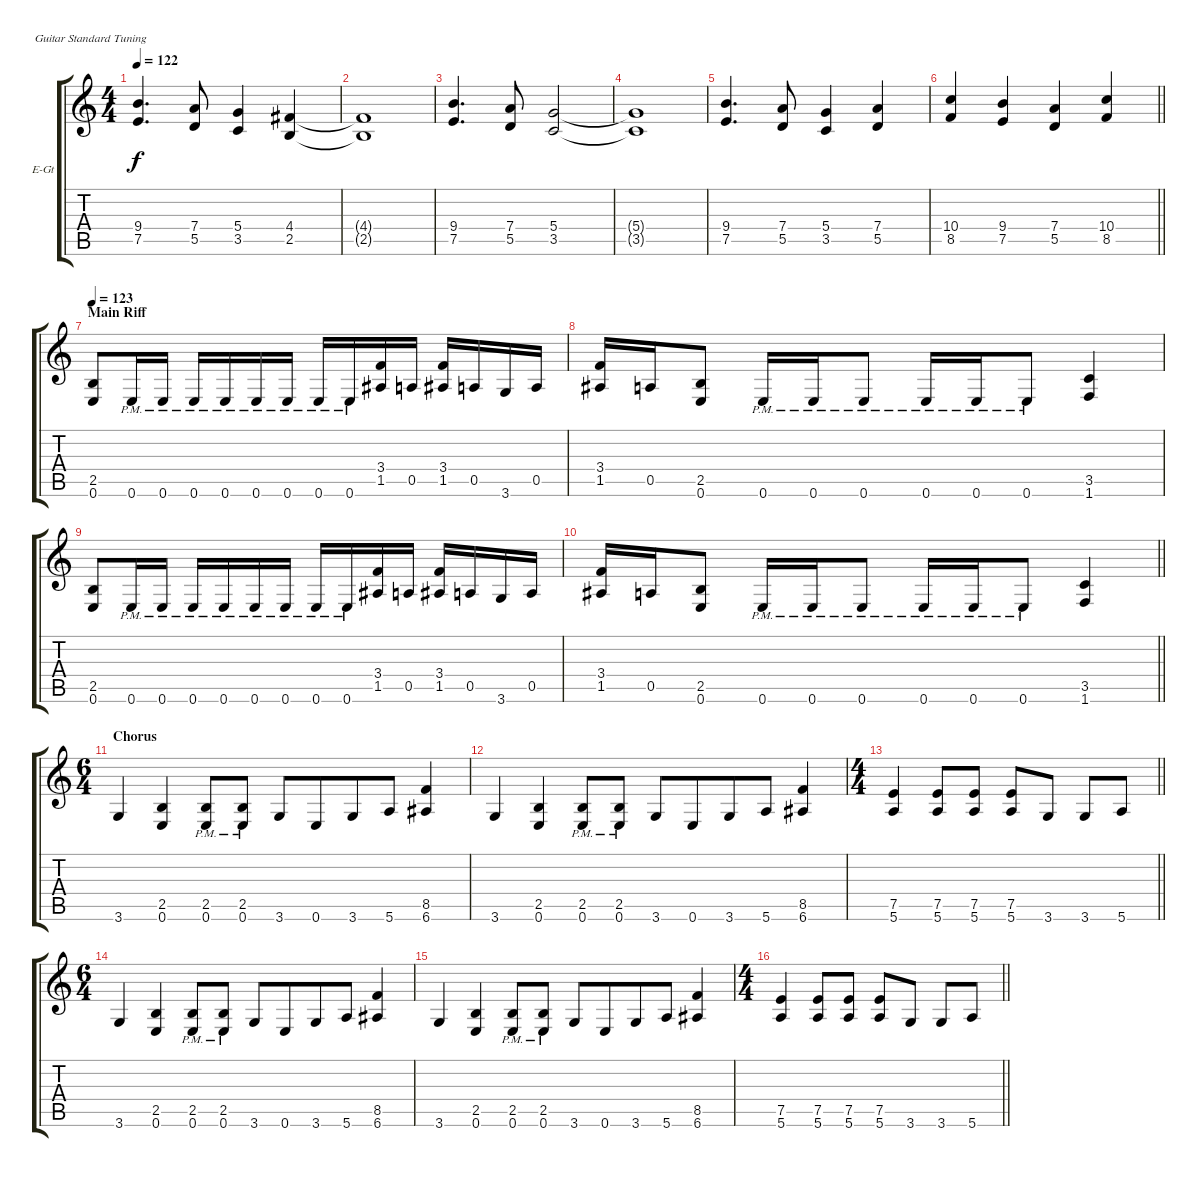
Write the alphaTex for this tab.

\bracketExtendMode groupsimilarinstruments
\firstSystemTrackNameOrientation horizontal
\otherSystemsTrackNameOrientation horizontal
\track ("James Hetfield" "E-Gt") {instrument distortionguitar}
\staff {score tabs}
\tuning (E4 B3 G3 D3 A2 E2)
\ts (4 4)
\tempo 122
\clef g2
\ks c
(9.4 7.5).4{d dy f} (7.4 5.5).8 (5.4 3.5).4 (4.4 2.5).4 |
(4.4{t} 2.5{t}).1 |
(9.4 7.5).4{d} (7.4 5.5).8 (5.4 3.5).2 |
(5.4{t} 3.5{t}).1 |
(9.4 7.5).4{d} (7.4 5.5).8 (5.4 3.5).4 (7.4 5.5).4 |
\barLineRight lightlight
(10.4 8.5).4 (9.4 7.5).4 (7.4 5.5).4 (10.4 8.5).4 |
\section ("" "Main Riff")
\tempo 123
(2.5 0.6).8 0.6{pm}.16 0.6{pm}.16 0.6{pm}.16 0.6{pm}.16 0.6{pm}.16 0.6{pm}.16 0.6{pm}.16 0.6{pm}.16 (3.4 1.5).16 0.5.16 (3.4 1.5).16 0.5.16 3.6.16 0.5.16 |
(3.4 1.5).16 0.5.16 (2.5 0.6).8 0.6{pm}.16 0.6{pm}.16 0.6{pm}.8 0.6{pm}.16 0.6{pm}.16 0.6{pm}.8 (3.5 1.6).4 |
(2.5 0.6).8 0.6{pm}.16 0.6{pm}.16 0.6{pm}.16 0.6{pm}.16 0.6{pm}.16 0.6{pm}.16 0.6{pm}.16 0.6{pm}.16 (3.4 1.5).16 0.5.16 (3.4 1.5).16 0.5.16 3.6.16 0.5.16 |
\barLineRight lightlight
(3.4 1.5).16 0.5.16 (2.5 0.6).8 0.6{pm}.16 0.6{pm}.16 0.6{pm}.8 0.6{pm}.16 0.6{pm}.16 0.6{pm}.8 (3.5 1.6).4 |
\ts (6 4)
\beaming (8 6 6)
\section ("" "Chorus")
3.6.4 (2.5 0.6).4 (2.5{pm} 0.6{pm}).8 (2.5{pm} 0.6{pm}).8 3.6.8 0.6.8 3.6.8 5.6.8 (8.5 6.6).4 |
3.6.4 (2.5 0.6).4 (2.5{pm} 0.6{pm}).8 (2.5{pm} 0.6{pm}).8 3.6.8 0.6.8 3.6.8 5.6.8 (8.5 6.6).4 |
\ts (4 4)
\beaming (8 2 2 2 2)
\barLineRight lightlight
(7.5 5.6).4 (7.5 5.6).8 (7.5 5.6).8 (7.5 5.6).8 3.6.8 3.6.8 5.6.8 |
\ts (6 4)
\beaming (8 6 6)
3.6.4 (2.5 0.6).4 (2.5{pm} 0.6{pm}).8 (2.5{pm} 0.6{pm}).8 3.6.8 0.6.8 3.6.8 5.6.8 (8.5 6.6).4 |
3.6.4 (2.5 0.6).4 (2.5{pm} 0.6{pm}).8 (2.5{pm} 0.6{pm}).8 3.6.8 0.6.8 3.6.8 5.6.8 (8.5 6.6).4 |
\ts (4 4)
\beaming (8 2 2 2 2)
\barLineRight lightlight
(7.5 5.6).4 (7.5 5.6).8 (7.5 5.6).8 (7.5 5.6).8 3.6.8 3.6.8 5.6.8
